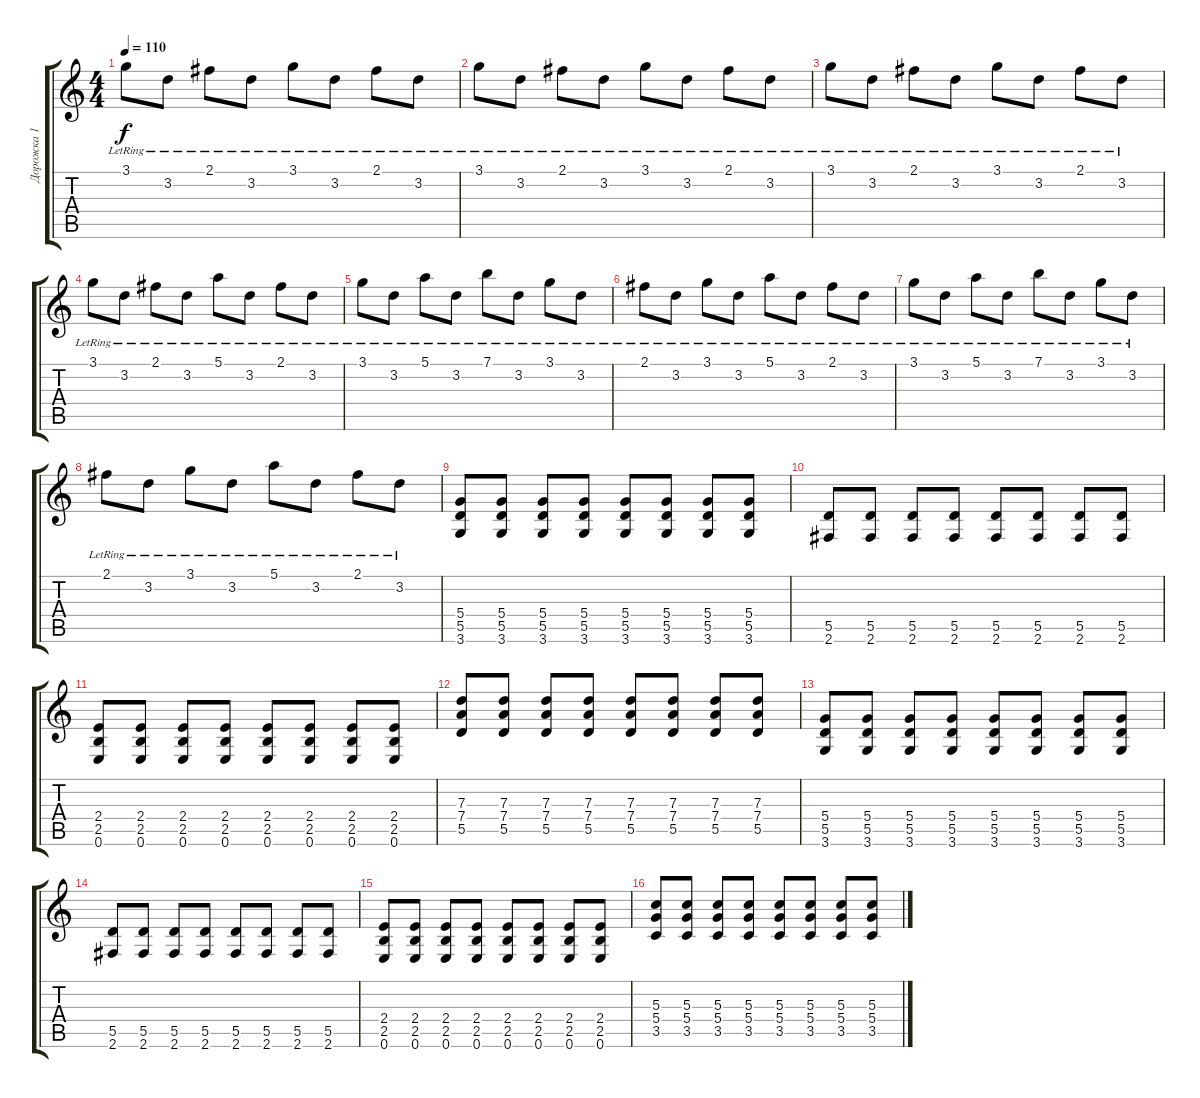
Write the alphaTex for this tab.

\track ("Дорожка 1" "Дорожка 1") {instrument electricguitarclean}
\staff {score tabs}
\tuning (E4 B3 G3 D3 A2 E2) {hide}
\ts (4 4)
\tempo 110
\clef g2
\ks c
3.1{lr}.8{dy f} 3.2{lr}.8 2.1{lr}.8 3.2{lr}.8 3.1{lr}.8 3.2{lr}.8 2.1{lr}.8 3.2{lr}.8 |
3.1{lr}.8 3.2{lr}.8 2.1{lr}.8 3.2{lr}.8 3.1{lr}.8 3.2{lr}.8 2.1{lr}.8 3.2{lr}.8 |
3.1{lr}.8 3.2{lr}.8 2.1{lr}.8 3.2{lr}.8 3.1{lr}.8 3.2{lr}.8 2.1{lr}.8 3.2{lr}.8 |
3.1{lr}.8 3.2{lr}.8 2.1{lr}.8 3.2{lr}.8 5.1{lr}.8 3.2{lr}.8 2.1{lr}.8 3.2{lr}.8 |
3.1{lr}.8 3.2{lr}.8 5.1{lr}.8 3.2{lr}.8 7.1{lr}.8 3.2{lr}.8 3.1{lr}.8 3.2{lr}.8 |
2.1{lr}.8 3.2{lr}.8 3.1{lr}.8 3.2{lr}.8 5.1{lr}.8 3.2{lr}.8 2.1{lr}.8 3.2{lr}.8 |
3.1{lr}.8 3.2{lr}.8 5.1{lr}.8 3.2{lr}.8 7.1{lr}.8 3.2{lr}.8 3.1{lr}.8 3.2{lr}.8 |
2.1{lr}.8 3.2{lr}.8 3.1{lr}.8 3.2{lr}.8 5.1{lr}.8 3.2{lr}.8 2.1{lr}.8 3.2{lr}.8 |
(5.4 5.5 3.6).8{instrument distortionguitar} (5.4 5.5 3.6).8 (5.4 5.5 3.6).8 (5.4 5.5 3.6).8 (5.4 5.5 3.6).8 (5.4 5.5 3.6).8 (5.4 5.5 3.6).8 (5.4 5.5 3.6).8 |
(5.5 2.6).8 (5.5 2.6).8 (5.5 2.6).8 (5.5 2.6).8 (5.5 2.6).8 (5.5 2.6).8 (5.5 2.6).8 (5.5 2.6).8 |
(2.4 2.5 0.6).8 (2.4 2.5 0.6).8 (2.4 2.5 0.6).8 (2.4 2.5 0.6).8 (2.4 2.5 0.6).8 (2.4 2.5 0.6).8 (2.4 2.5 0.6).8 (2.4 2.5 0.6).8 |
(7.3 7.4 5.5).8 (7.3 7.4 5.5).8 (7.3 7.4 5.5).8 (7.3 7.4 5.5).8 (7.3 7.4 5.5).8 (7.3 7.4 5.5).8 (7.3 7.4 5.5).8 (7.3 7.4 5.5).8 |
(5.4 5.5 3.6).8 (5.4 5.5 3.6).8 (5.4 5.5 3.6).8 (5.4 5.5 3.6).8 (5.4 5.5 3.6).8 (5.4 5.5 3.6).8 (5.4 5.5 3.6).8 (5.4 5.5 3.6).8 |
(5.5 2.6).8 (5.5 2.6).8 (5.5 2.6).8 (5.5 2.6).8 (5.5 2.6).8 (5.5 2.6).8 (5.5 2.6).8 (5.5 2.6).8 |
(2.4 2.5 0.6).8 (2.4 2.5 0.6).8 (2.4 2.5 0.6).8 (2.4 2.5 0.6).8 (2.4 2.5 0.6).8 (2.4 2.5 0.6).8 (2.4 2.5 0.6).8 (2.4 2.5 0.6).8 |
(5.3 5.4 3.5).8 (5.3 5.4 3.5).8 (5.3 5.4 3.5).8 (5.3 5.4 3.5).8 (5.3 5.4 3.5).8 (5.3 5.4 3.5).8 (5.3 5.4 3.5).8 (5.3 5.4 3.5).8
